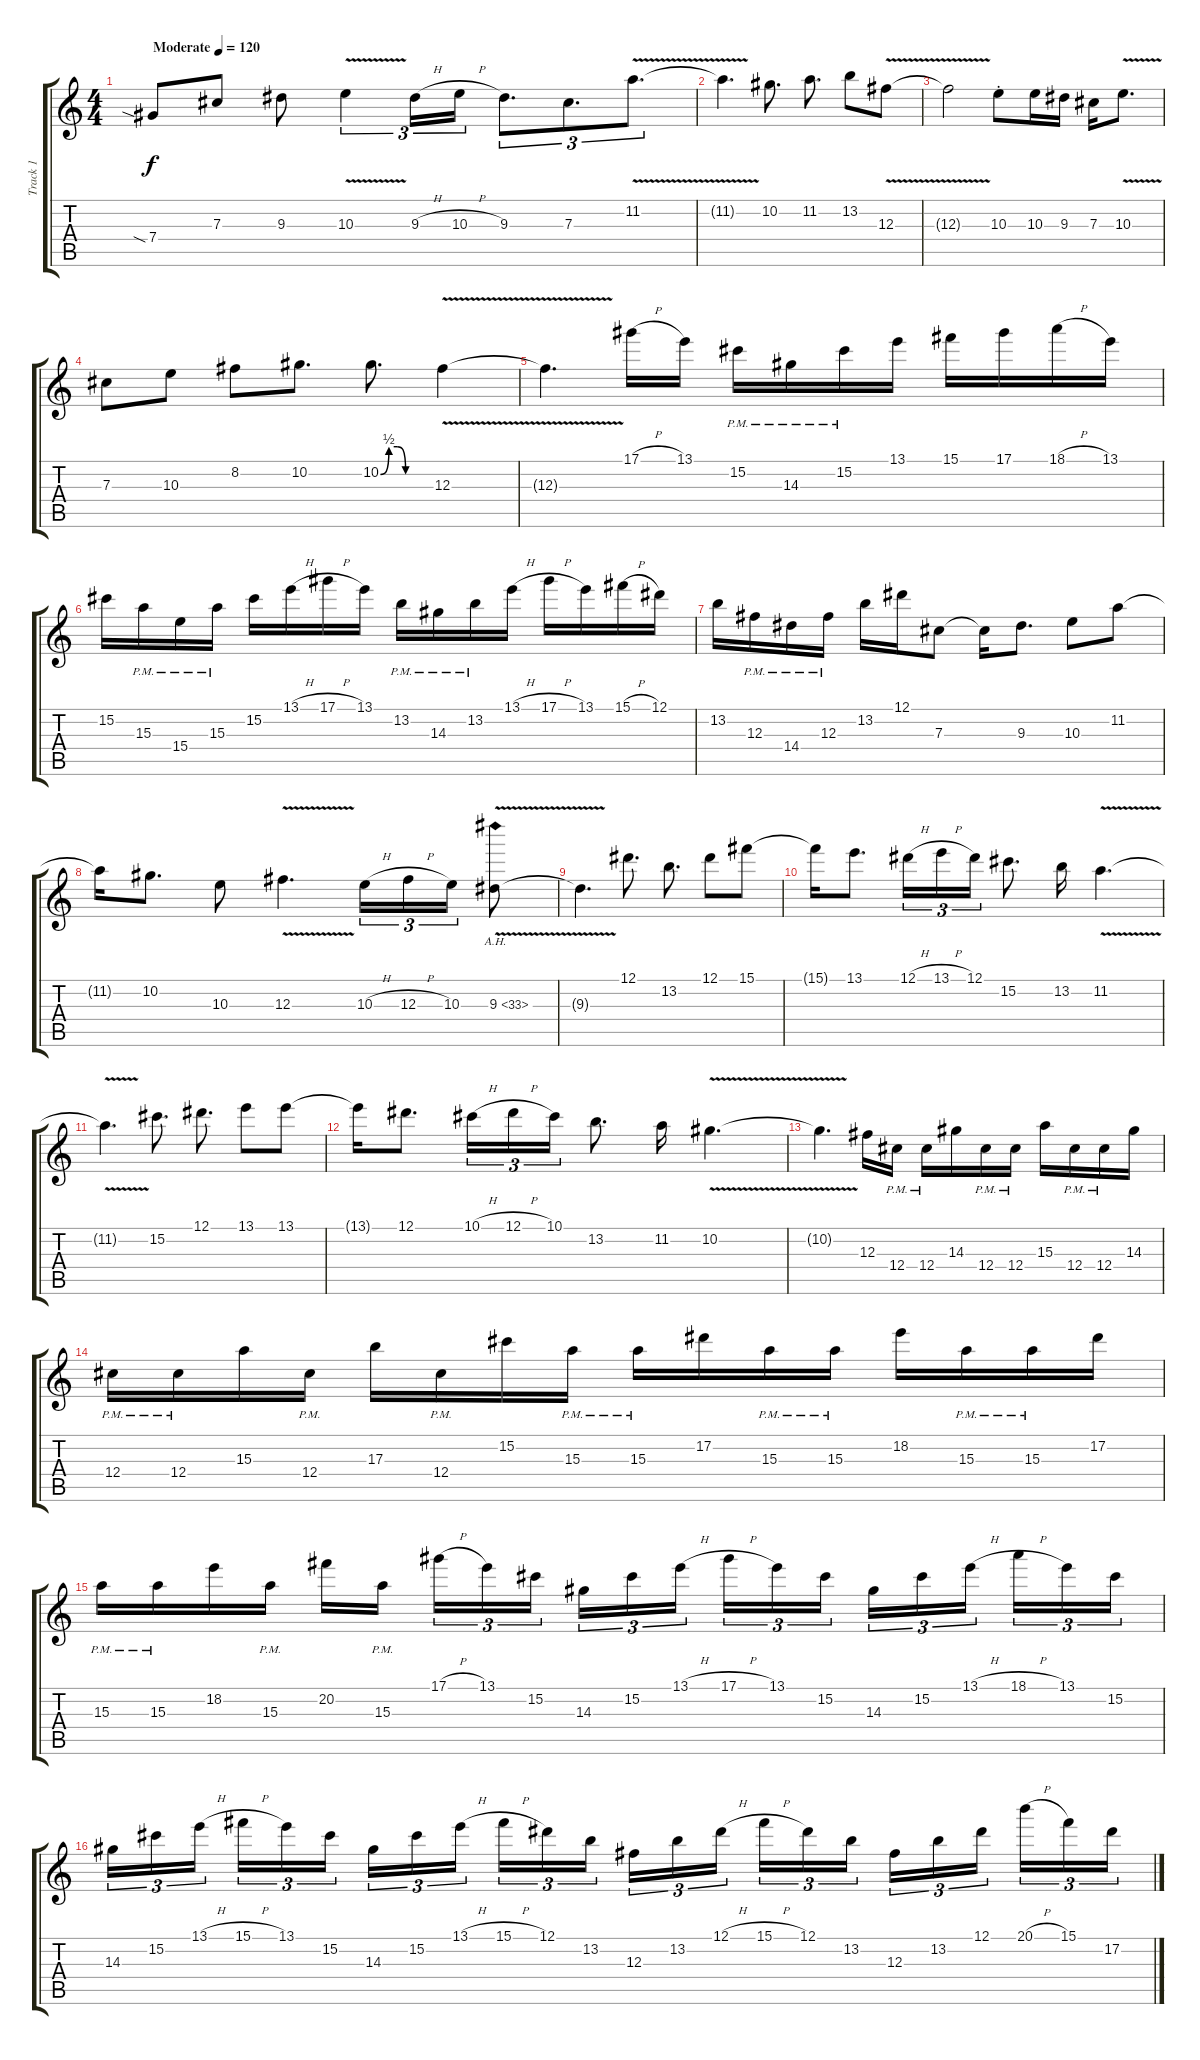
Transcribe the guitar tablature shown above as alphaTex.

\track ("Track 1" "Track 1") {instrument distortionguitar}
\staff {score tabs}
\tuning (Eb4 Bb3 Gb3 Db3 Ab2 Eb2) {hide}
\ts (4 4)
\tempo (120 "Moderate")
\clef g2
\ks c
7.4{sia}.8{dy f instrument distortionguitar} 7.3.8 9.3.8 10.3{v}.4{tu (3 2)} 9.3{h}.16{tu (3 2)} 10.3{h}.16{tu (3 2)} 9.3.8{d tu (3 2)} 7.3.8{d tu (3 2)} 11.2{v}.8{d tu (3 2)} |
11.2{t}.4{d} 10.2.8{d} 11.2.8{d} 13.2.8 12.3{v}.8 |
12.3{t}.2 10.3{st}.8 10.3.16 9.3.16 7.3.16 10.3{v}.8{d} |
7.3.8 10.3.8 8.2.8 10.2.8{d} 10.2{be (custom 0 0 10 2 20 2 30 0 60 0)}.8{d} 12.3{v}.4 |
12.3{t}.4{d} 17.1{h}.16 13.1.16 15.2{pm}.16 14.3{pm}.16 15.2{pm}.16 13.1.16 15.1.16 17.1.16 18.1{h}.16 13.1.16 |
15.2.16 15.3{pm}.16 15.4{pm}.16 15.3{pm}.16 15.2.16 13.1{h}.16 17.1{h}.16 13.1.16 13.2{pm}.16 14.3{pm}.16 13.2{pm}.16 13.1{h}.16 17.1{h}.16 13.1.16 15.1{h}.16 12.1.16 |
13.2.16 12.3{pm}.16 14.4{pm}.16 12.3{pm}.16 13.2.16 12.1.16 7.3.8 7.3{t}.16 9.3.8{d} 10.3.8 11.2.8 |
11.2{t}.16 10.2.8{d} 10.3.8 12.3{v}.4{d} 10.3{h}.16{tu (3 2)} 12.3{h}.16{tu (3 2)} 10.3.16{tu (3 2)} 9.3{ah 24 v}.8 |
9.3{t}.4{d} 12.1.8{d} 13.2.8{d} 12.1.8 15.1.8 |
15.1{t}.16 13.1.8{d} 12.1{h}.16{tu (3 2)} 13.1{h}.16{tu (3 2)} 12.1.16{tu (3 2)} 15.2.8{d} 13.2.16 11.2{v}.4{d} |
11.2{t}.4{d} 15.2.8{d} 12.1.8{d} 13.1.8 13.1.8 |
13.1{t}.16 12.1.8{d} 10.1{h}.16{tu (3 2)} 12.1{h}.16{tu (3 2)} 10.1.16{tu (3 2)} 13.2.8{d} 11.2.16 10.2{v}.4{d} |
10.2{t}.4{d} 12.3.16 12.4{pm}.16 12.4{pm}.16 14.3.16 12.4{pm}.16 12.4{pm}.16 15.3.16 12.4{pm}.16 12.4{pm}.16 14.3.16 |
12.4{pm}.16 12.4{pm}.16 15.3.16 12.4{pm}.16 17.3.16 12.4{pm}.16 15.2.16 15.3{pm}.16 15.3{pm}.16 17.2.16 15.3{pm}.16 15.3{pm}.16 18.2.16 15.3{pm}.16 15.3{pm}.16 17.2.16 |
15.3{pm}.16 15.3{pm}.16 18.2.16 15.3{pm}.16 20.2.16 15.3{pm}.16{beam splitsecondary} 17.1{h}.16{tu (3 2)} 13.1.16{tu (3 2)} 15.2.16{tu (3 2)} 14.3.16{tu (3 2)} 15.2.16{tu (3 2)} 13.1{h}.16{tu (3 2) beam splitsecondary} 17.1{h}.16{tu (3 2)} 13.1.16{tu (3 2)} 15.2.16{tu (3 2)} 14.3.16{tu (3 2)} 15.2.16{tu (3 2)} 13.1{h}.16{tu (3 2) beam splitsecondary} 18.1{h}.16{tu (3 2)} 13.1.16{tu (3 2)} 15.2.16{tu (3 2)} |
14.3.16{tu (3 2)} 15.2.16{tu (3 2)} 13.1{h}.16{tu (3 2) beam splitsecondary} 15.1{h}.16{tu (3 2)} 13.1.16{tu (3 2)} 15.2.16{tu (3 2)} 14.3.16{tu (3 2)} 15.2.16{tu (3 2)} 13.1{h}.16{tu (3 2) beam splitsecondary} 15.1{h}.16{tu (3 2)} 12.1.16{tu (3 2)} 13.2.16{tu (3 2)} 12.3.16{tu (3 2)} 13.2.16{tu (3 2)} 12.1{h}.16{tu (3 2) beam splitsecondary} 15.1{h}.16{tu (3 2)} 12.1.16{tu (3 2)} 13.2.16{tu (3 2)} 12.3.16{tu (3 2)} 13.2.16{tu (3 2)} 12.1.16{tu (3 2) beam splitsecondary} 20.1{h}.16{tu (3 2)} 15.1.16{tu (3 2)} 17.2.16{tu (3 2)}
